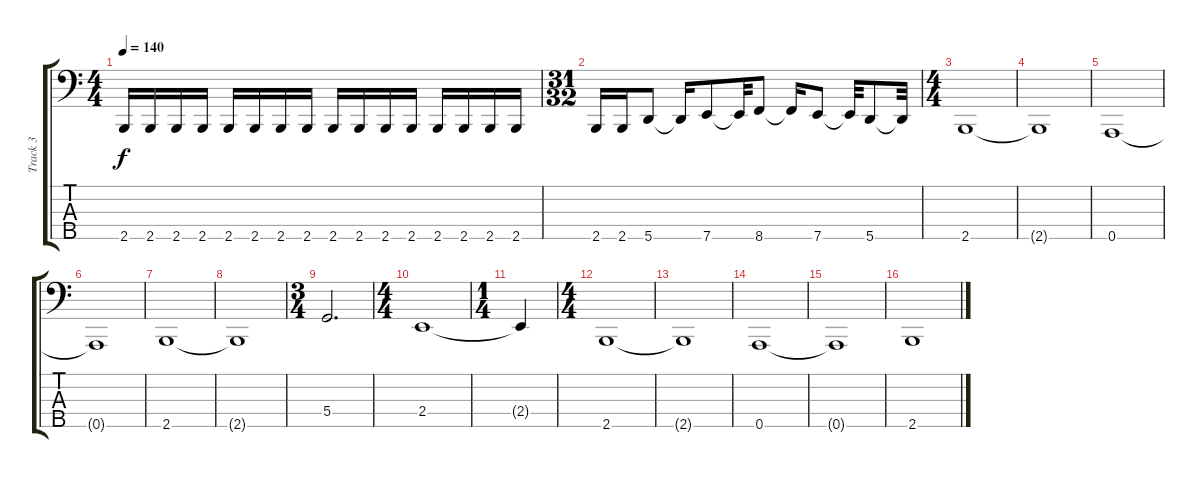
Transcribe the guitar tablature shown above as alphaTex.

\track ("Track 3" "Track 3") {instrument electricbasspick}
\staff {score tabs}
\tuning (F2 C2 G1 D1 A0) {hide}
\ts (4 4)
\tempo 140
\clef f4
\ks c
2.5.16{dy f} 2.5.16 2.5.16 2.5.16 2.5.16 2.5.16 2.5.16 2.5.16 2.5.16 2.5.16 2.5.16 2.5.16 2.5.16 2.5.16 2.5.16 2.5.16 |
\ts (31 32)
2.5.16 2.5.16 5.5.8 5.5{t}.16 7.5.8 7.5{t}.32 8.5.8 8.5{t}.16 7.5.8 7.5{t}.32 5.5.8 5.5{t}.32 |
\ts (4 4)
2.5.1 |
2.5{t}.1 |
0.5.1 |
0.5{t}.1 |
2.5.1 |
2.5{t}.1 |
\ts (3 4)
5.4.2{d} |
\ts (4 4)
2.4.1 |
\ts (1 4)
2.4{t}.4 |
\ts (4 4)
2.5.1 |
2.5{t}.1 |
0.5.1 |
0.5{t}.1 |
2.5.1
